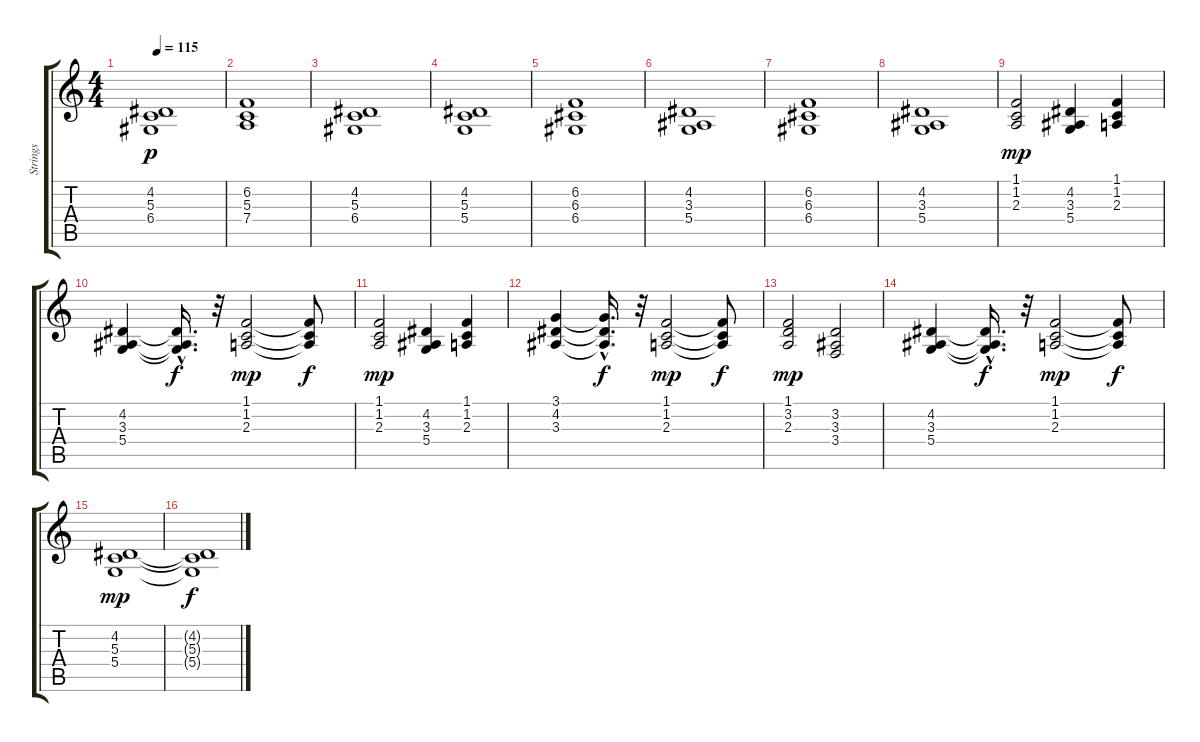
\track ("Strings" "Strings") {instrument synthvoice}
\staff {score tabs}
\tuning (E4 B3 G3 D3 A2 E2) {hide}
\ts (4 4)
\tempo 115
\clef g2
\ks c
(4.2 5.3 6.4).1{dy p} |
(6.2 5.3 7.4).1 |
(4.2 5.3 6.4).1 |
(4.2 5.3 5.4).1 |
(6.2 6.3 6.4).1 |
(4.2 3.3 5.4).1 |
(6.2 6.3 6.4).1 |
(4.2 3.3 5.4).1 |
(1.1 1.2 2.3).2{dy mp} (4.2 3.3 5.4).4 (1.1 1.2 2.3).4 |
(4.2 3.3 5.4).4 (4.2{hac t} 3.3{hac t} 5.4{hac t}).16{d dy f} r.32 (1.1 1.2 2.3).2{dy mp} (1.1{t} 1.2{t} 2.3{t}).8{dy f} |
(1.1 1.2 2.3).2{dy mp} (4.2 3.3 5.4).4 (1.1 1.2 2.3).4 |
(3.1 4.2 3.3).4 (3.1{hac t} 4.2{hac t} 3.3{hac t}).16{d dy f} r.32 (1.1 1.2 2.3).2{dy mp} (1.1{t} 1.2{t} 2.3{t}).8{dy f} |
(1.1 3.2 2.3).2{dy mp} (3.2 3.3 3.4).2 |
(4.2 3.3 5.4).4 (4.2{hac t} 3.3{hac t} 5.4{hac t}).16{d dy f} r.32 (1.1 1.2 2.3).2{dy mp} (1.1{t} 1.2{t} 2.3{t}).8{dy f} |
(4.2 5.3 5.4).1{dy mp} |
(4.2{t} 5.3{t} 5.4{t}).1{dy f}
